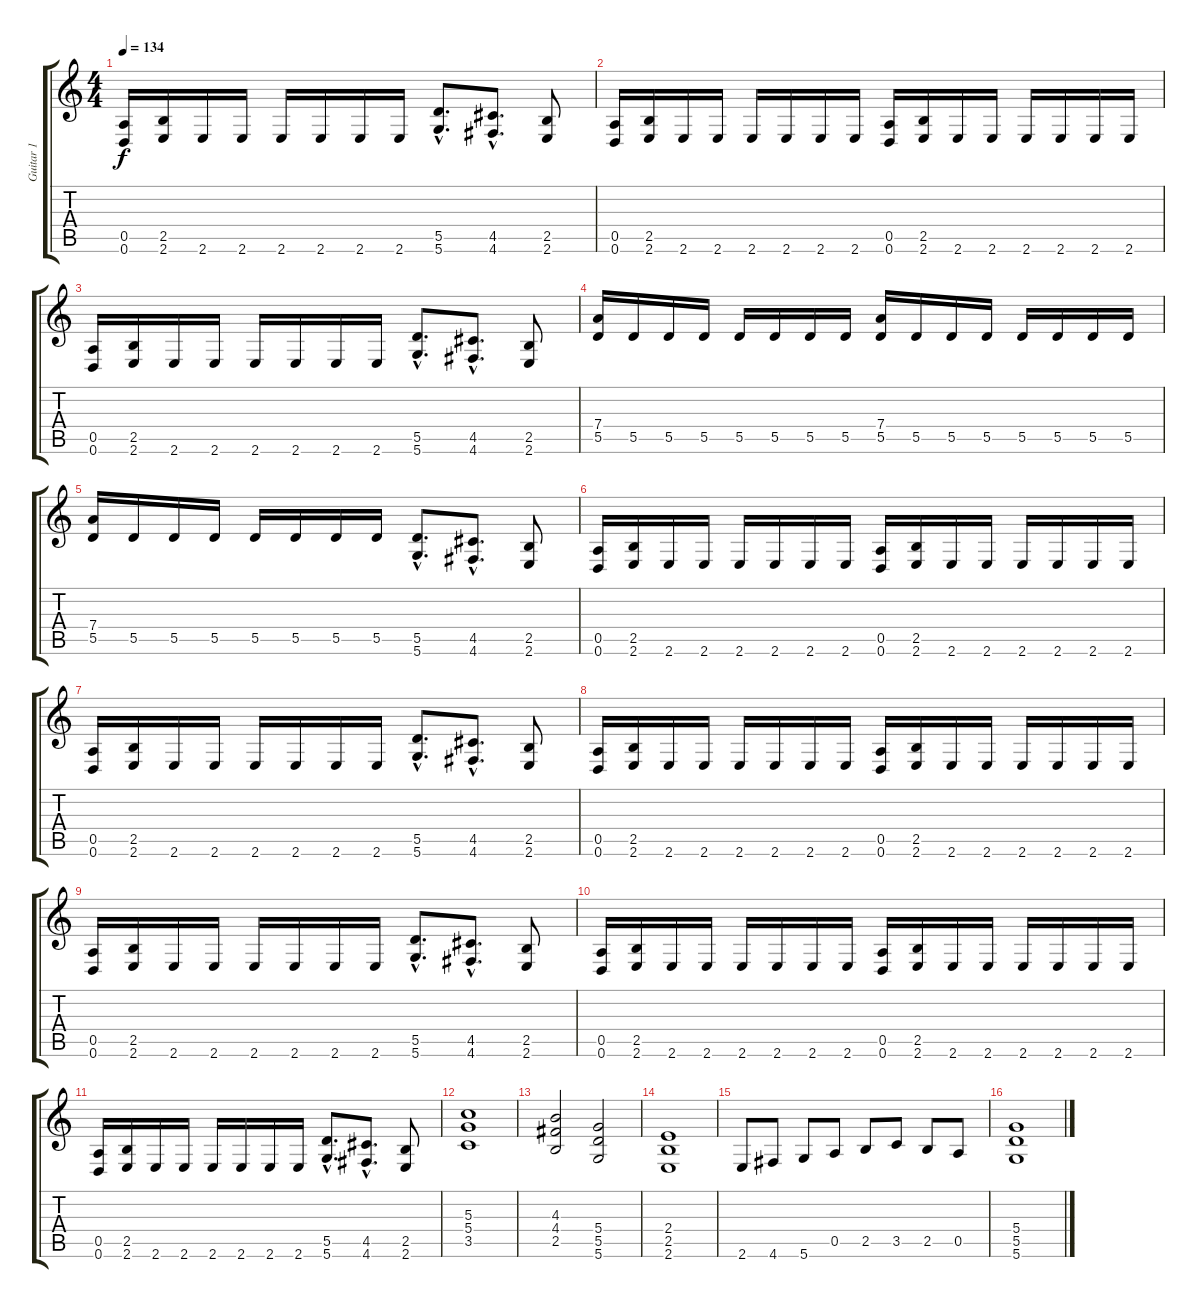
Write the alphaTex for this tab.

\track ("Guitar 1" "Guitar 1") {instrument distortionguitar}
\staff {score tabs}
\tuning (E4 B3 G3 D3 A2 D2) {hide}
\ts (4 4)
\tempo 134
\clef g2
\ks c
(0.5 0.6).16{dy f} (2.5 2.6).16 2.6.16 2.6.16 2.6.16 2.6.16 2.6.16 2.6.16 (5.5{hac} 5.6{hac}).8{d} (4.5{hac} 4.6{hac}).8{d} (2.5 2.6).8 |
(0.5 0.6).16 (2.5 2.6).16 2.6.16 2.6.16 2.6.16 2.6.16 2.6.16 2.6.16 (0.5 0.6).16 (2.5 2.6).16 2.6.16 2.6.16 2.6.16 2.6.16 2.6.16 2.6.16 |
(0.5 0.6).16 (2.5 2.6).16 2.6.16 2.6.16 2.6.16 2.6.16 2.6.16 2.6.16 (5.5{hac} 5.6{hac}).8{d} (4.5{hac} 4.6{hac}).8{d} (2.5 2.6).8 |
(7.4 5.5).16 5.5.16 5.5.16 5.5.16 5.5.16 5.5.16 5.5.16 5.5.16 (7.4 5.5).16 5.5.16 5.5.16 5.5.16 5.5.16 5.5.16 5.5.16 5.5.16 |
(7.4 5.5).16 5.5.16 5.5.16 5.5.16 5.5.16 5.5.16 5.5.16 5.5.16 (5.5{hac} 5.6{hac}).8{d} (4.5{hac} 4.6{hac}).8{d} (2.5 2.6).8 |
(0.5 0.6).16 (2.5 2.6).16 2.6.16 2.6.16 2.6.16 2.6.16 2.6.16 2.6.16 (0.5 0.6).16 (2.5 2.6).16 2.6.16 2.6.16 2.6.16 2.6.16 2.6.16 2.6.16 |
(0.5 0.6).16 (2.5 2.6).16 2.6.16 2.6.16 2.6.16 2.6.16 2.6.16 2.6.16 (5.5{hac} 5.6{hac}).8{d} (4.5{hac} 4.6{hac}).8{d} (2.5 2.6).8 |
(0.5 0.6).16 (2.5 2.6).16 2.6.16 2.6.16 2.6.16 2.6.16 2.6.16 2.6.16 (0.5 0.6).16 (2.5 2.6).16 2.6.16 2.6.16 2.6.16 2.6.16 2.6.16 2.6.16 |
(0.5 0.6).16 (2.5 2.6).16 2.6.16 2.6.16 2.6.16 2.6.16 2.6.16 2.6.16 (5.5{hac} 5.6{hac}).8{d} (4.5{hac} 4.6{hac}).8{d} (2.5 2.6).8 |
(0.5 0.6).16 (2.5 2.6).16 2.6.16 2.6.16 2.6.16 2.6.16 2.6.16 2.6.16 (0.5 0.6).16 (2.5 2.6).16 2.6.16 2.6.16 2.6.16 2.6.16 2.6.16 2.6.16 |
(0.5 0.6).16 (2.5 2.6).16 2.6.16 2.6.16 2.6.16 2.6.16 2.6.16 2.6.16 (5.5{hac} 5.6{hac}).8{d} (4.5{hac} 4.6{hac}).8{d} (2.5 2.6).8 |
(5.3 5.4 3.5).1 |
(4.3 4.4 2.5).2 (5.4 5.5 5.6).2 |
(2.4 2.5 2.6).1 |
2.6.8 4.6.8 5.6.8 0.5.8 2.5.8 3.5.8 2.5.8 0.5.8 |
(5.4 5.5 5.6).1
